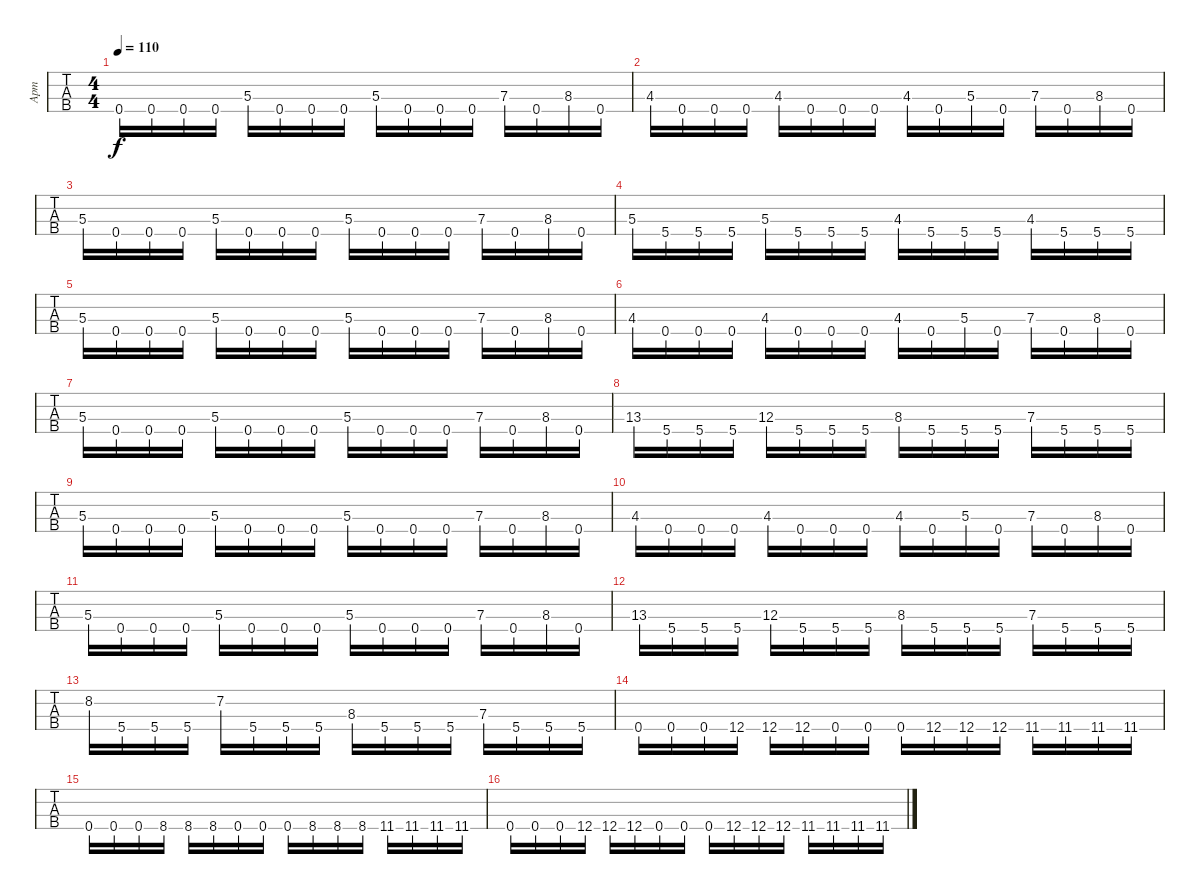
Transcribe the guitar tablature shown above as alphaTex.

\track ("Арт" "Арт") {instrument electricbassfinger}
\staff {tabs}
\tuning (Gb2 Db2 Ab1 Db1) {hide}
\ts (4 4)
\tempo 110
\clef f4
\ks c
0.4.16{dy f} 0.4.16 0.4.16 0.4.16 5.3.16 0.4.16 0.4.16 0.4.16 5.3.16 0.4.16 0.4.16 0.4.16 7.3.16 0.4.16 8.3.16 0.4.16 |
4.3.16 0.4.16 0.4.16 0.4.16 4.3.16 0.4.16 0.4.16 0.4.16 4.3.16 0.4.16 5.3.16 0.4.16 7.3.16 0.4.16 8.3.16 0.4.16 |
5.3.16 0.4.16 0.4.16 0.4.16 5.3.16 0.4.16 0.4.16 0.4.16 5.3.16 0.4.16 0.4.16 0.4.16 7.3.16 0.4.16 8.3.16 0.4.16 |
5.3.16 5.4.16 5.4.16 5.4.16 5.3.16 5.4.16 5.4.16 5.4.16 4.3.16 5.4.16 5.4.16 5.4.16 4.3.16 5.4.16 5.4.16 5.4.16 |
5.3.16 0.4.16 0.4.16 0.4.16 5.3.16 0.4.16 0.4.16 0.4.16 5.3.16 0.4.16 0.4.16 0.4.16 7.3.16 0.4.16 8.3.16 0.4.16 |
4.3.16 0.4.16 0.4.16 0.4.16 4.3.16 0.4.16 0.4.16 0.4.16 4.3.16 0.4.16 5.3.16 0.4.16 7.3.16 0.4.16 8.3.16 0.4.16 |
5.3.16 0.4.16 0.4.16 0.4.16 5.3.16 0.4.16 0.4.16 0.4.16 5.3.16 0.4.16 0.4.16 0.4.16 7.3.16 0.4.16 8.3.16 0.4.16 |
13.3.16 5.4.16 5.4.16 5.4.16 12.3.16 5.4.16 5.4.16 5.4.16 8.3.16 5.4.16 5.4.16 5.4.16 7.3.16 5.4.16 5.4.16 5.4.16 |
5.3.16 0.4.16 0.4.16 0.4.16 5.3.16 0.4.16 0.4.16 0.4.16 5.3.16 0.4.16 0.4.16 0.4.16 7.3.16 0.4.16 8.3.16 0.4.16 |
4.3.16 0.4.16 0.4.16 0.4.16 4.3.16 0.4.16 0.4.16 0.4.16 4.3.16 0.4.16 5.3.16 0.4.16 7.3.16 0.4.16 8.3.16 0.4.16 |
5.3.16 0.4.16 0.4.16 0.4.16 5.3.16 0.4.16 0.4.16 0.4.16 5.3.16 0.4.16 0.4.16 0.4.16 7.3.16 0.4.16 8.3.16 0.4.16 |
13.3.16 5.4.16 5.4.16 5.4.16 12.3.16 5.4.16 5.4.16 5.4.16 8.3.16 5.4.16 5.4.16 5.4.16 7.3.16 5.4.16 5.4.16 5.4.16 |
8.2.16 5.4.16 5.4.16 5.4.16 7.2.16 5.4.16 5.4.16 5.4.16 8.3.16 5.4.16 5.4.16 5.4.16 7.3.16 5.4.16 5.4.16 5.4.16 |
0.4.16 0.4.16 0.4.16 12.4.16 12.4.16 12.4.16 0.4.16 0.4.16 0.4.16 12.4.16 12.4.16 12.4.16 11.4.16 11.4.16 11.4.16 11.4.16 |
0.4.16 0.4.16 0.4.16 8.4.16 8.4.16 8.4.16 0.4.16 0.4.16 0.4.16 8.4.16 8.4.16 8.4.16 11.4.16 11.4.16 11.4.16 11.4.16 |
0.4.16 0.4.16 0.4.16 12.4.16 12.4.16 12.4.16 0.4.16 0.4.16 0.4.16 12.4.16 12.4.16 12.4.16 11.4.16 11.4.16 11.4.16 11.4.16
